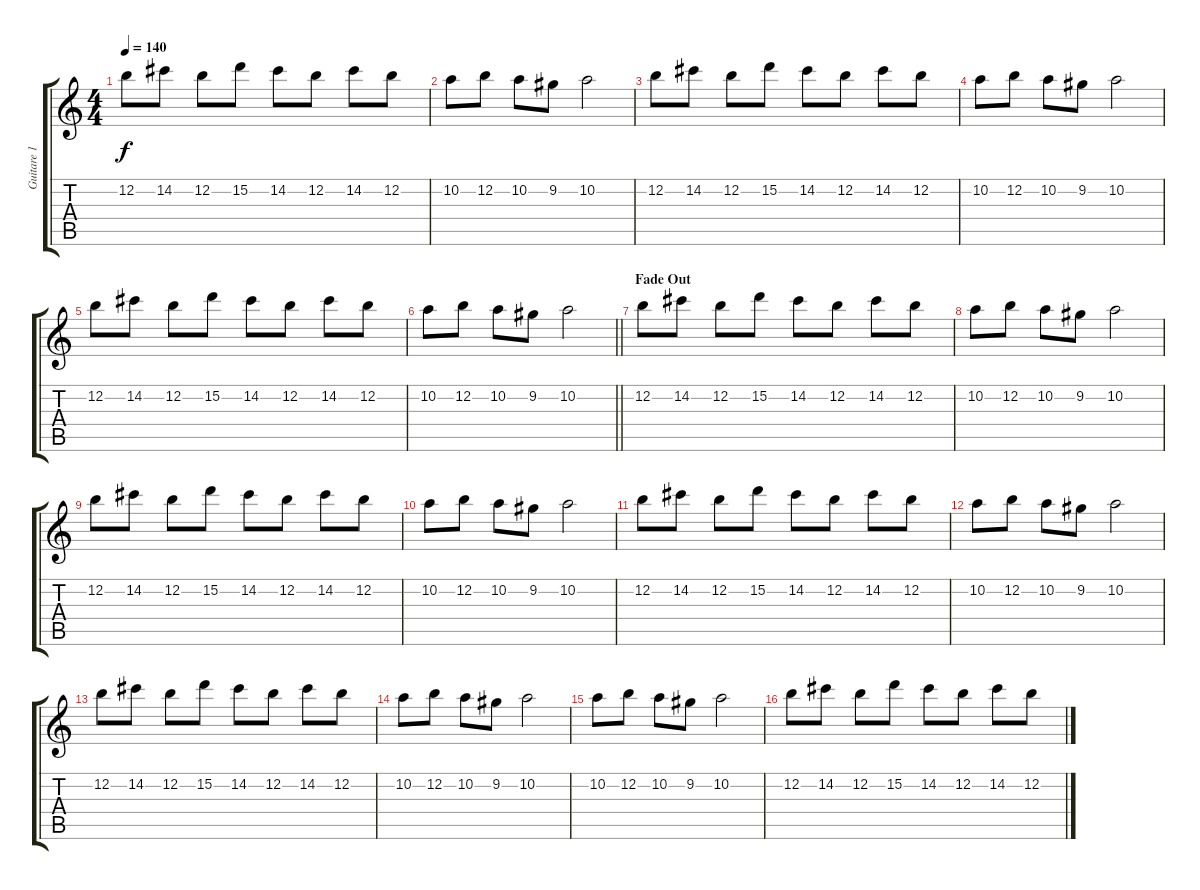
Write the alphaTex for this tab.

\track ("Guitare 1" "Guitare 1") {instrument distortionguitar}
\staff {score tabs}
\tuning (E4 B3 G3 D3 A2 E2) {hide}
\ts (4 4)
\tempo 140
\clef g2
\ks c
12.2.8{dy f} 14.2.8 12.2.8 15.2.8 14.2.8 12.2.8 14.2.8 12.2.8 |
10.2.8 12.2.8 10.2.8 9.2.8 10.2.2 |
12.2.8 14.2.8 12.2.8 15.2.8 14.2.8 12.2.8 14.2.8 12.2.8 |
10.2.8 12.2.8 10.2.8 9.2.8 10.2.2 |
12.2.8 14.2.8 12.2.8 15.2.8 14.2.8 12.2.8 14.2.8 12.2.8 |
\barLineRight lightlight
10.2.8 12.2.8 10.2.8 9.2.8 10.2.2 |
\section ("" "Fade Out")
12.2.8{volume 10} 14.2.8 12.2.8 15.2.8 14.2.8 12.2.8 14.2.8 12.2.8 |
10.2.8 12.2.8 10.2.8 9.2.8 10.2.2 |
12.2.8 14.2.8 12.2.8 15.2.8 14.2.8 12.2.8 14.2.8 12.2.8 |
10.2.8 12.2.8 10.2.8 9.2.8 10.2.2 |
12.2.8{volume 6} 14.2.8 12.2.8 15.2.8 14.2.8 12.2.8 14.2.8 12.2.8 |
10.2.8 12.2.8 10.2.8 9.2.8 10.2.2 |
12.2.8 14.2.8 12.2.8 15.2.8 14.2.8 12.2.8 14.2.8 12.2.8 |
10.2.8 12.2.8 10.2.8 9.2.8 10.2.2 |
10.2.8{volume 0} 12.2.8 10.2.8 9.2.8 10.2.2 |
12.2.8 14.2.8 12.2.8 15.2.8 14.2.8 12.2.8 14.2.8 12.2.8
